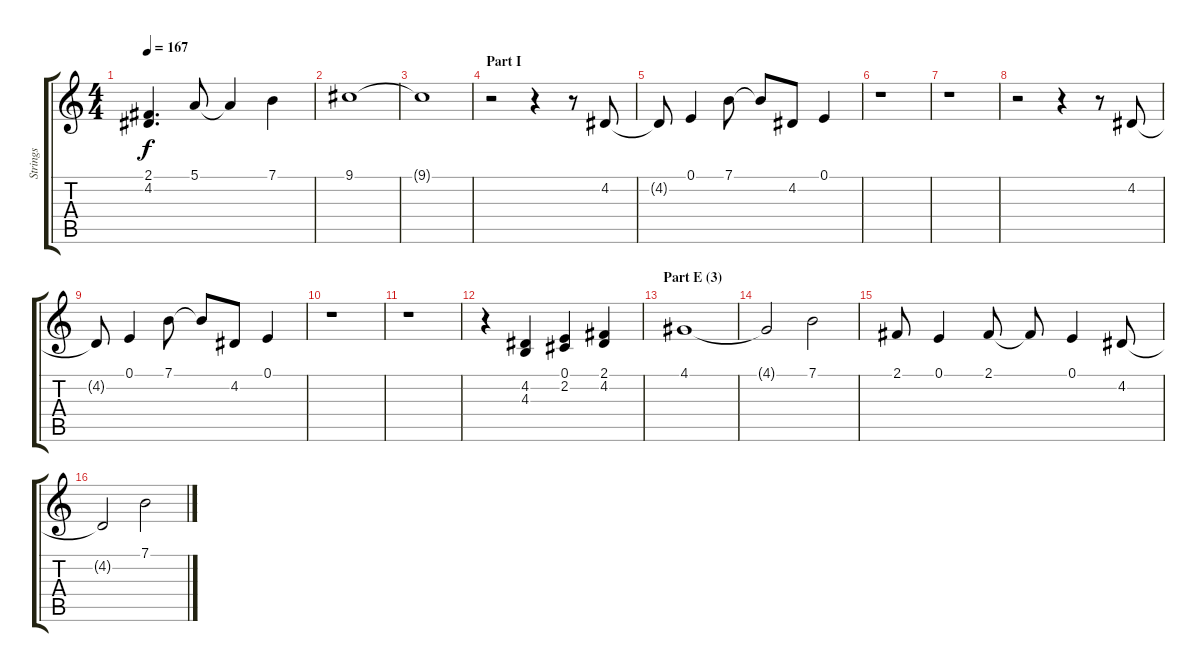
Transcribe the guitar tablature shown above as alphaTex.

\track ("Strings" "Strings") {mute instrument stringensemble1}
\staff {score tabs}
\tuning (E4 B3 G3 D3 A2 E2) {hide}
\ts (4 4)
\tempo 167
\clef g2
\ks c
(2.1 4.2).4{d dy f} 5.1.8 5.1{t}.4 7.1.4 |
9.1.1 |
9.1{t}.1 |
\section ("" "Part I")
r.2 r.4 r.8 4.2.8 |
4.2{t}.8 0.1.4 7.1.8 7.1{t}.8 4.2.8 0.1.4 |
r.1 |
r.1 |
r.2 r.4 r.8 4.2.8 |
4.2{t}.8 0.1.4 7.1.8 7.1{t}.8 4.2.8 0.1.4 |
r.1 |
r.1 |
r.4 (4.2 4.3).4 (0.1 2.2).4 (2.1 4.2).4 |
\section ("" "Part E (3)")
4.1.1 |
4.1{t}.2 7.1.2 |
2.1.8 0.1.4 2.1.8 2.1{t}.8 0.1.4 4.2.8 |
4.2{t}.2 7.1.2
